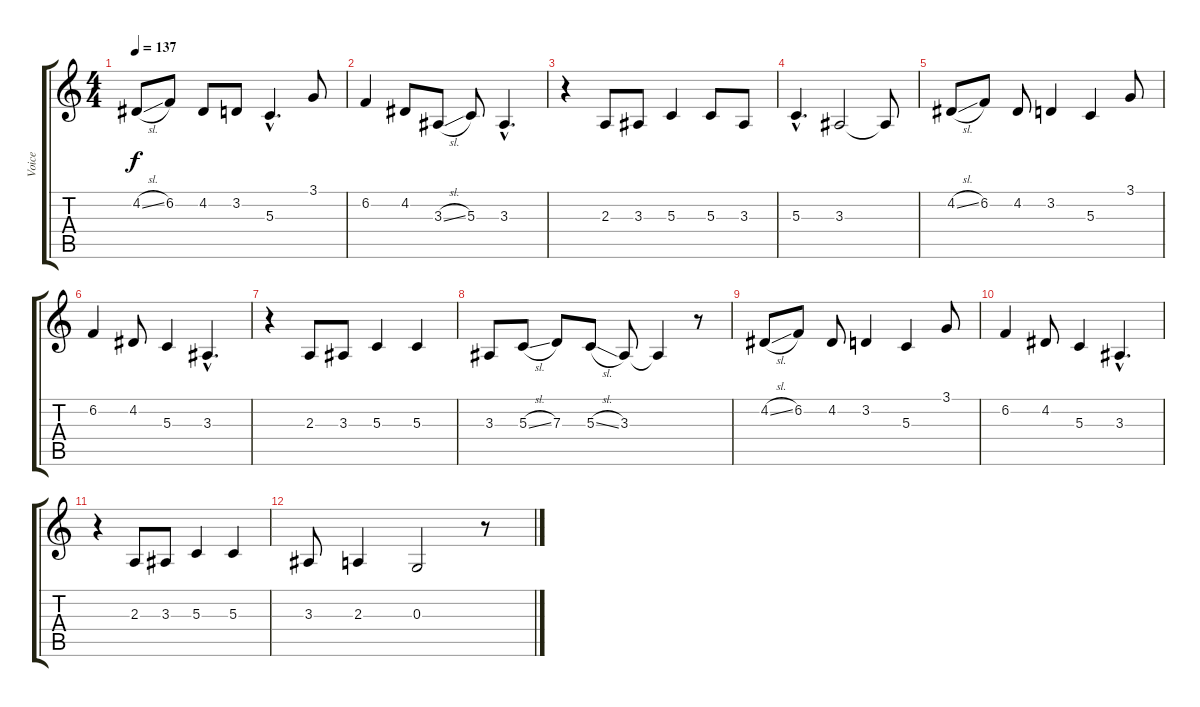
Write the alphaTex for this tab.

\track ("Voice" "Voice") {instrument oboe}
\staff {score tabs}
\tuning (E4 B3 G3 D3 A2 E2) {hide}
\ts (4 4)
\tempo 137
\clef g2
\ks c
4.2{sl}.8{dy f} 6.2.8 4.2.8 3.2.8 5.3{hac}.4{d} 3.1.8 |
6.2.4 4.2.8 3.3{sl}.8 5.3.8 3.3{hac}.4{d} |
r.4 2.3.8 3.3.8 5.3.4 5.3.8 3.3.8 |
5.3{hac}.4{d} 3.3.2 3.3{t}.8 |
4.2{sl}.8 6.2.8 4.2.8 3.2.4 5.3.4 3.1.8 |
6.2.4 4.2.8 5.3.4 3.3{hac}.4{d} |
r.4 2.3.8 3.3.8 5.3.4 5.3.4 |
3.3.8 5.3{sl}.8 7.3.8 5.3{sl}.8 3.3.8 3.3{t}.4 r.8 |
4.2{sl}.8 6.2.8 4.2.8 3.2.4 5.3.4 3.1.8 |
6.2.4 4.2.8 5.3.4 3.3{hac}.4{d} |
r.4 2.3.8 3.3.8 5.3.4 5.3.4 |
3.3.8 2.3.4 0.3.2 r.8
